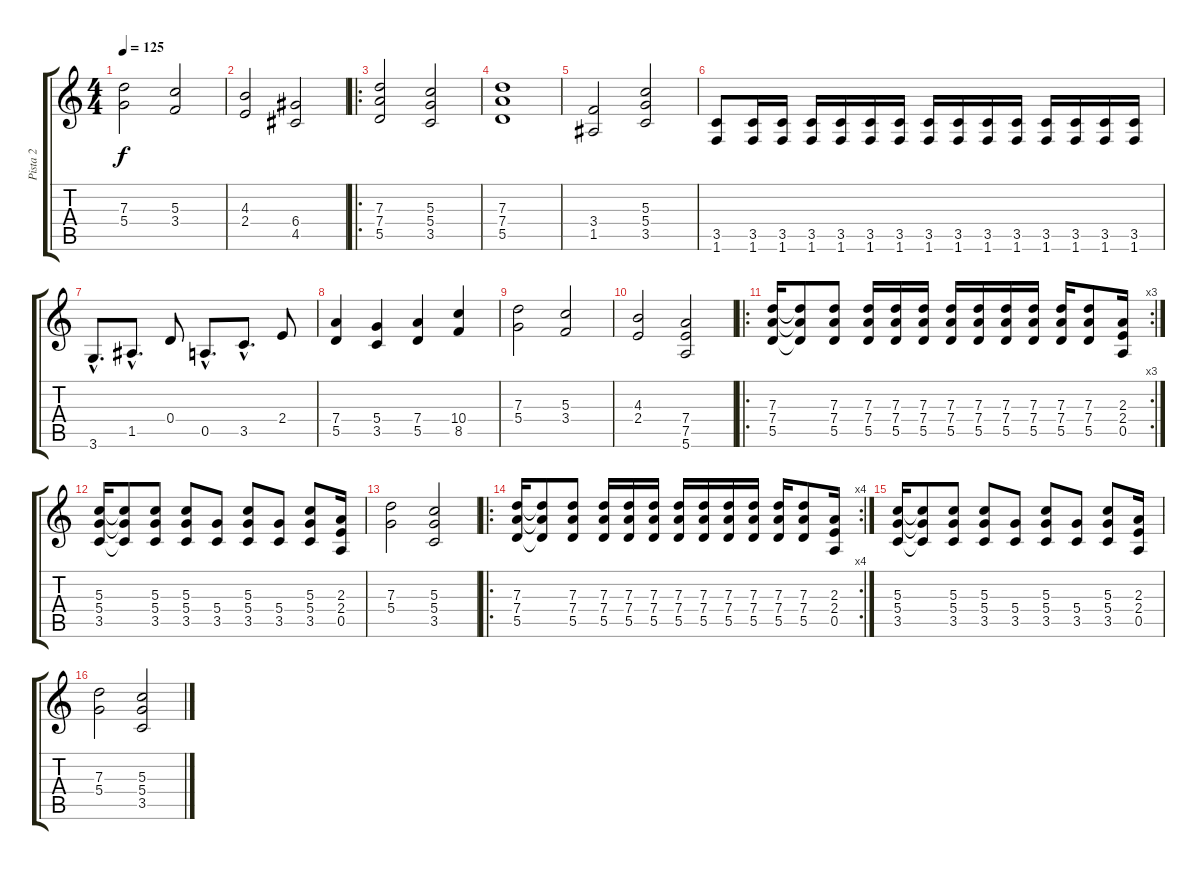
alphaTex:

\track ("Pista 2" "Pista 2") {instrument distortionguitar}
\staff {score tabs}
\tuning (E4 B3 G3 D3 A2 E2) {hide}
\ts (4 4)
\tempo 125
\clef g2
\ks c
(7.3 5.4).2{dy f} (5.3 3.4).2 |
(4.3 2.4).2 (6.4 4.5).2 |
\ro
(7.3 7.4 5.5).2 (5.3 5.4 3.5).2 |
(7.3 7.4 5.5).1 |
(3.4 1.5).2 (5.3 5.4 3.5).2 |
(3.5 1.6).8 (3.5 1.6).16 (3.5 1.6).16 (3.5 1.6).16 (3.5 1.6).16 (3.5 1.6).16 (3.5 1.6).16 (3.5 1.6).16 (3.5 1.6).16 (3.5 1.6).16 (3.5 1.6).16 (3.5 1.6).16 (3.5 1.6).16 (3.5 1.6).16 (3.5 1.6).16 |
3.6{hac}.8{d} 1.5{hac}.8{d} 0.4.8 0.5{hac}.8{d} 3.5{hac}.8{d} 2.4.8 |
(7.4 5.5).4 (5.4 3.5).4 (7.4 5.5).4 (10.4 8.5).4 |
(7.3 5.4).2 (5.3 3.4).2 |
(4.3 2.4).2 (7.4 7.5 5.6).2 |
\ro
\rc 3
(7.3 7.4 5.5).16 (7.3{t} 7.4{t} 5.5{t}).8 (7.3 7.4 5.5).8 (7.3 7.4 5.5).16 (7.3 7.4 5.5).16 (7.3 7.4 5.5).16 (7.3 7.4 5.5).16 (7.3 7.4 5.5).16 (7.3 7.4 5.5).16 (7.3 7.4 5.5).16 (7.3 7.4 5.5).16 (7.3 7.4 5.5).8 (2.3 2.4 0.5).16 |
(5.3 5.4 3.5).16 (5.3{t} 5.4{t} 3.5{t}).8 (5.3 5.4 3.5).8 (5.3 5.4 3.5).8 (5.4 3.5).8 (5.3 5.4 3.5).8 (5.4 3.5).8 (5.3 5.4 3.5).8 (2.3 2.4 0.5).16 |
(7.3 5.4).2 (5.3 5.4 3.5).2 |
\ro
\rc 4
(7.3 7.4 5.5).16 (7.3{t} 7.4{t} 5.5{t}).8 (7.3 7.4 5.5).8 (7.3 7.4 5.5).16 (7.3 7.4 5.5).16 (7.3 7.4 5.5).16 (7.3 7.4 5.5).16 (7.3 7.4 5.5).16 (7.3 7.4 5.5).16 (7.3 7.4 5.5).16 (7.3 7.4 5.5).16 (7.3 7.4 5.5).8 (2.3 2.4 0.5).16 |
(5.3 5.4 3.5).16 (5.3{t} 5.4{t} 3.5{t}).8 (5.3 5.4 3.5).8 (5.3 5.4 3.5).8 (5.4 3.5).8 (5.3 5.4 3.5).8 (5.4 3.5).8 (5.3 5.4 3.5).8 (2.3 2.4 0.5).16 |
(7.3 5.4).2 (5.3 5.4 3.5).2
